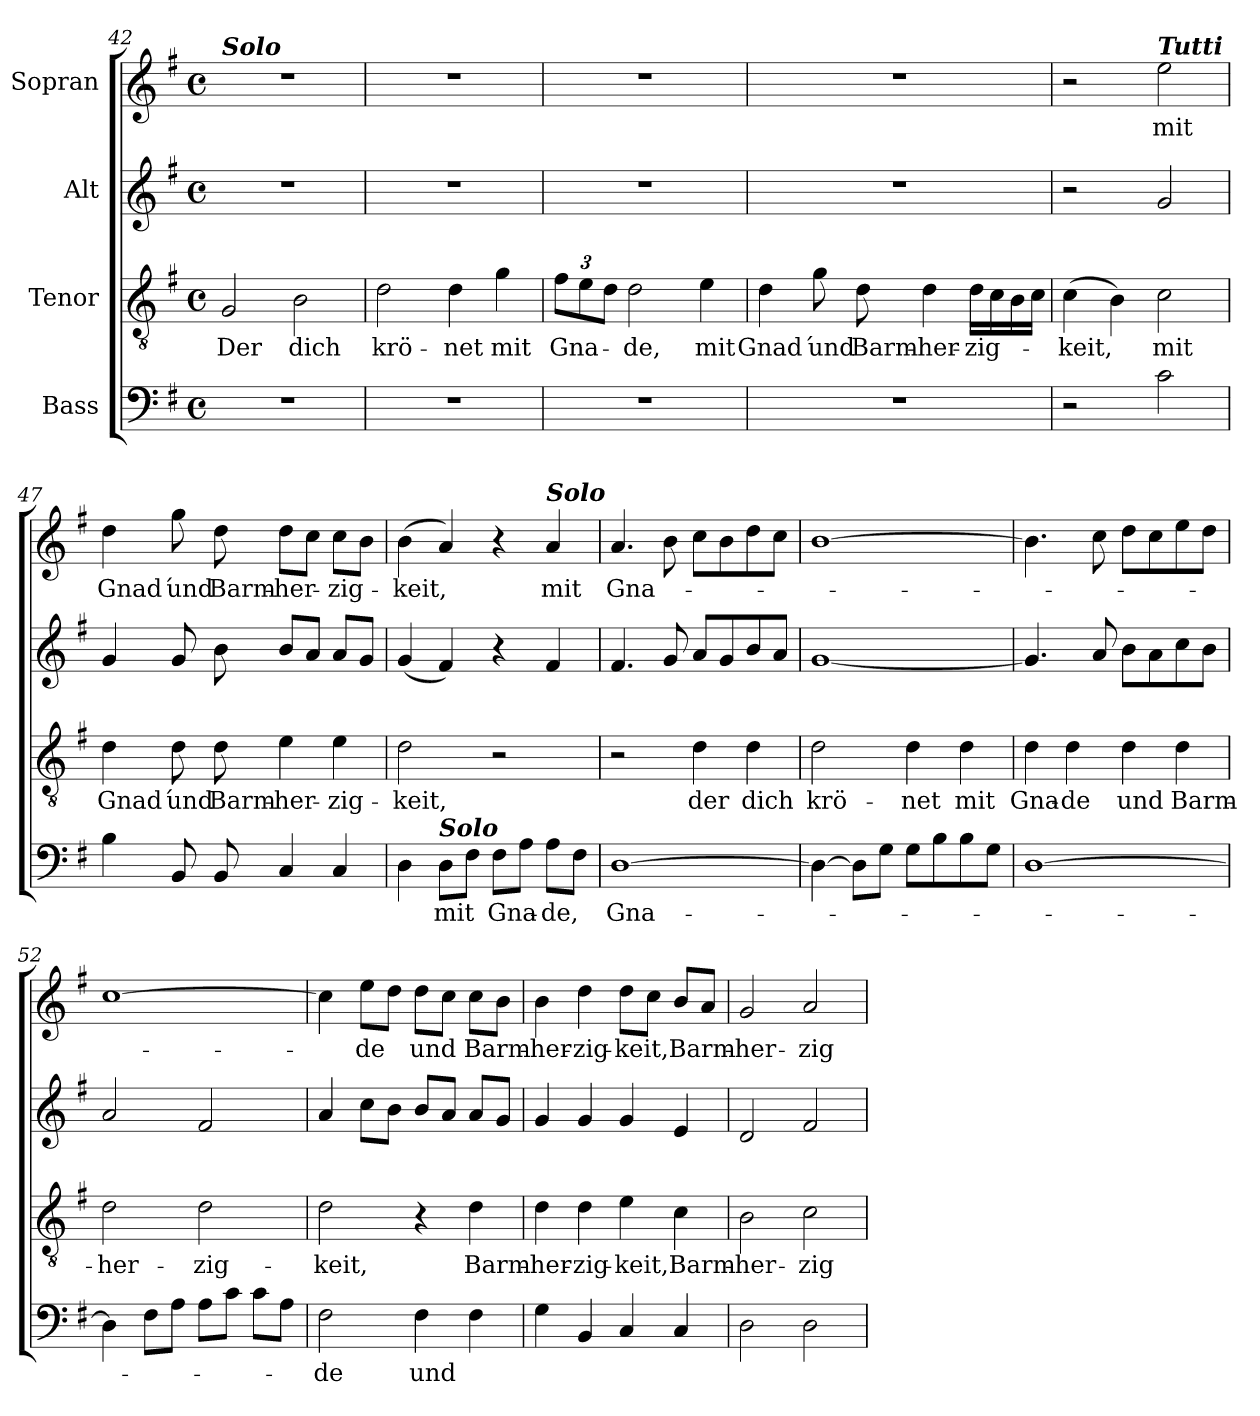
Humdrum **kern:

**kern	**text	**kern	**text	**kern	**kern	**text
*part4	*part4	*part3	*part3	*part2	*part1	*part1
*staff4	*staff4	*staff3	*staff3	*staff2	*staff1	*staff1
*I"Bass	*	*I"Tenor	*	*I"Alt	*I"Sopran	*
*clefF4	*	*clefGv2	*	*clefG2	*clefG2	*
*k[f#]	*	*k[f#]	*	*k[f#]	*k[f#]	*
*M4/4	*	*M4/4	*	*M4/4	*M4/4	*
*met(c)	*	*met(c)	*	*met(c)	*met(c)	*
=42	=42	=42	=42	=42	=42	=42
!	!	!	!	!	!LO:TX:a:Bi:t=Solo	!
1r	.	2G/	Der	1r	1r	.
.	.	2B\	dich	.	.	.
=43	=43	=43	=43	=43	=43	=43
1r	.	2d\	krö-	1r	1r	.
.	.	4d\	-net	.	.	.
.	.	4g\	mit	.	.	.
!!LO:LB:g=z
=44	=44	=44	=44	=44	=44	=44
*	*	*Xbrackettup	*	*	*	*
1r	.	12f#\L	Gna-	1r	1r	.
.	.	12e\	.	.	.	.
.	.	12d\J	.	.	.	.
.	.	2d\	-de,	.	.	.
.	.	4e\	mit	.	.	.
=45	=45	=45	=45	=45	=45	=45
1r	.	4d\	Gnad´	1r	1r	.
.	.	8g\	und	.	.	.
.	.	8d\	Barm-	.	.	.
.	.	4d\	-her-	.	.	.
.	.	16d\LL	-zig-	.	.	.
.	.	16c\	.	.	.	.
.	.	16B\	.	.	.	.
.	.	16c\JJ	.	.	.	.
=46	=46	=46	=46	=46	=46	=46
2r	.	(>4c\	-keit,	2r	2r	.
.	.	4B\)	.	.	.	.
!	!	!	!	!	!LO:TX:a:Bi:t=Tutti	!
2c\	.	2c\	mit	2g/	2ee\	mit
=47	=47	=47	=47	=47	=47	=47
4B\	.	4d\	Gnad´	4g/	4dd\	Gnad´
8BB/	.	8d\	und	8g/	8gg\	und
8BB/	.	8d\	Barm-	8b\	8dd\	Barm-
4C/	.	4e\	-her-	8b/L	8dd\L	-her-
.	.	.	.	8a/J	8cc\J	.
4C/	.	4e\	-zig-	8a/L	8cc\L	-zig-
.	.	.	.	8g/J	8b\J	.
!!LO:LB:g=z
=48	=48	=48	=48	=48	=48	=48
4D\	.	2d\	-keit,	(4g/	(>4b\	-keit,
!LO:TX:a:Bi:t=Solo	!	!	!	!	!	!
8D\L	mit	.	.	4f#/)	4a/)	.
8F#\J	.	.	.	.	.	.
8F#\L	Gna-	2r	.	4r	4r	.
8A\J	.	.	.	.	.	.
!	!	!	!	!	!LO:TX:a:Bi:t=Solo	!
8A\L	-de,	.	.	4f#/	4a/	mit
8F#\J	.	.	.	.	.	.
=49	=49	=49	=49	=49	=49	=49
[1D	Gna-	2r	.	4.f#/	4.a/	Gna-
.	.	.	.	8g/	8b\	.
.	.	4d\	der	8a/L	8cc\L	.
.	.	.	.	8g/	8b\	.
.	.	4d\	dich	8b/	8dd\	.
.	.	.	.	8a/J	8cc\J	.
=50	=50	=50	=50	=50	=50	=50
4D\_	.	2d\	krö-	[1g	[1b	.
8D\L]	.	.	.	.	.	.
8G\J	.	.	.	.	.	.
8G\L	.	4d\	-net	.	.	.
8B\	.	.	.	.	.	.
8B\	.	4d\	mit	.	.	.
8G\J	.	.	.	.	.	.
=51	=51	=51	=51	=51	=51	=51
[1D	.	4d\	Gna-	4.g/]	4.b\]	.
.	.	4d\	-de	.	.	.
.	.	.	.	8a/	8cc\	.
.	.	4d\	und	8b\L	8dd\L	.
.	.	.	.	8a\	8cc\	.
.	.	4d\	Barm-	8cc\	8ee\	.
.	.	.	.	8b\J	8dd\J	.
!!LO:PB:g=z
=52	=52	=52	=52	=52	=52	=52
4D\]	.	2d\	-her-	2a/	[1cc	.
8F#\L	.	.	.	.	.	.
8A\J	.	.	.	.	.	.
8A\L	.	2d\	-zig-	2f#/	.	.
8c\J	.	.	.	.	.	.
8c\L	.	.	.	.	.	.
8A\J	.	.	.	.	.	.
=53	=53	=53	=53	=53	=53	=53
2F#\	-de	2d\	-keit,	4a/	4cc\]	.
.	.	.	.	8cc\L	8ee\L	-de
.	.	.	.	8b\J	8dd\J	.
4F#\	und	4r	.	8b/L	8dd\L	und
.	.	.	.	8a/J	8cc\J	.
4F#\	.	4d\	Barm-	8a/L	8cc\L	Barm-
.	.	.	.	8g/J	8b\J	.
=54	=54	=54	=54	=54	=54	=54
4G\	.	4d\	-her-	4g/	4b\	-her-
4BB/	.	4d\	-zig-	4g/	4dd\	-zig-
4C/	.	4e\	-keit,	4g/	8dd\L	-keit,
.	.	.	.	.	8cc\J	.
4C/	.	4c\	Barm-	4e/	8b/L	Barm-
.	.	.	.	.	8a/J	.
=55	=55	=55	=55	=55	=55	=55
2D\	.	2B\	-her-	2d/	2g/	-her-
2D\	.	2c\	-zig-	2f#/	2a/	-zig-
=	=	=	=	=	=	=
*-	*-	*-	*-	*-	*-	*-
